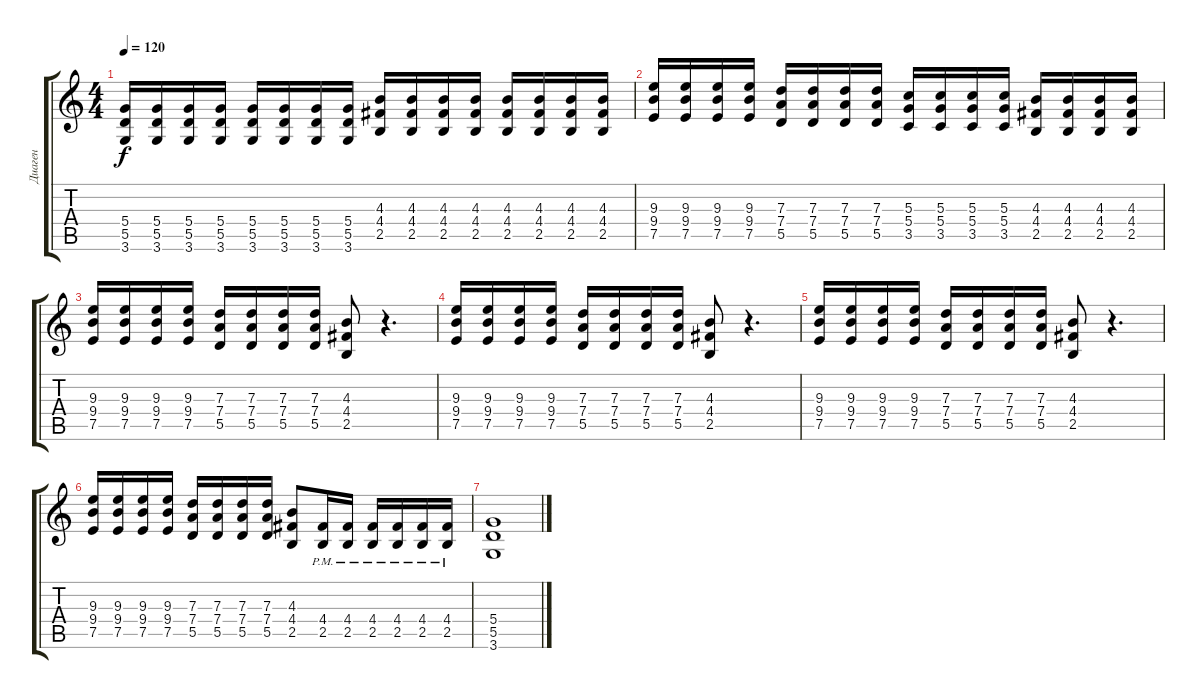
\track ("Диаген" "Диаген") {instrument distortionguitar}
\staff {score tabs}
\tuning (E4 B3 G3 D3 A2 E2) {hide}
\ts (4 4)
\tempo 120
\clef g2
\ks c
(5.4 5.5 3.6).16{dy f} (5.4 5.5 3.6).16 (5.4 5.5 3.6).16 (5.4 5.5 3.6).16 (5.4 5.5 3.6).16 (5.4 5.5 3.6).16 (5.4 5.5 3.6).16 (5.4 5.5 3.6).16 (4.3 4.4 2.5).16 (4.3 4.4 2.5).16 (4.3 4.4 2.5).16 (4.3 4.4 2.5).16 (4.3 4.4 2.5).16 (4.3 4.4 2.5).16 (4.3 4.4 2.5).16 (4.3 4.4 2.5).16 |
(9.3 9.4 7.5).16 (9.3 9.4 7.5).16 (9.3 9.4 7.5).16 (9.3 9.4 7.5).16 (7.3 7.4 5.5).16 (7.3 7.4 5.5).16 (7.3 7.4 5.5).16 (7.3 7.4 5.5).16 (5.3 5.4 3.5).16 (5.3 5.4 3.5).16 (5.3 5.4 3.5).16 (5.3 5.4 3.5).16 (4.3 4.4 2.5).16 (4.3 4.4 2.5).16 (4.3 4.4 2.5).16 (4.3 4.4 2.5).16 |
(9.3 9.4 7.5).16 (9.3 9.4 7.5).16 (9.3 9.4 7.5).16 (9.3 9.4 7.5).16 (7.3 7.4 5.5).16 (7.3 7.4 5.5).16 (7.3 7.4 5.5).16 (7.3 7.4 5.5).16 (4.3 4.4 2.5).8 r.4{d} |
(9.3 9.4 7.5).16 (9.3 9.4 7.5).16 (9.3 9.4 7.5).16 (9.3 9.4 7.5).16 (7.3 7.4 5.5).16 (7.3 7.4 5.5).16 (7.3 7.4 5.5).16 (7.3 7.4 5.5).16 (4.3 4.4 2.5).8 r.4{d} |
(9.3 9.4 7.5).16 (9.3 9.4 7.5).16 (9.3 9.4 7.5).16 (9.3 9.4 7.5).16 (7.3 7.4 5.5).16 (7.3 7.4 5.5).16 (7.3 7.4 5.5).16 (7.3 7.4 5.5).16 (4.3 4.4 2.5).8 r.4{d} |
(9.3 9.4 7.5).16 (9.3 9.4 7.5).16 (9.3 9.4 7.5).16 (9.3 9.4 7.5).16 (7.3 7.4 5.5).16 (7.3 7.4 5.5).16 (7.3 7.4 5.5).16 (7.3 7.4 5.5).16 (4.3 4.4 2.5).8 (4.4{pm} 2.5{pm}).16 (4.4{pm} 2.5{pm}).16 (4.4{pm} 2.5{pm}).16 (4.4{pm} 2.5{pm}).16 (4.4{pm} 2.5{pm}).16 (4.4{pm} 2.5{pm}).16 |
(5.4 5.5 3.6).1
